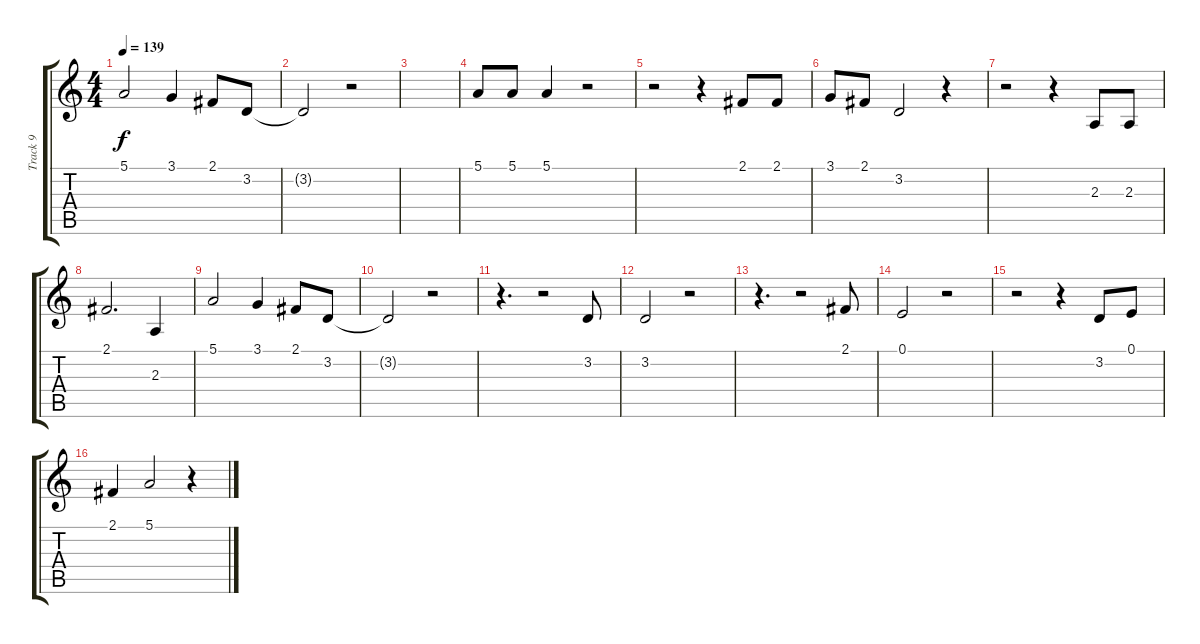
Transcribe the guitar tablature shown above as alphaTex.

\track ("Track 9" "Track 9") {instrument oboe}
\staff {score tabs}
\tuning (E4 B3 G3 D3 A2 E2) {hide}
\ts (4 4)
\tempo 139
\clef g2
\ks c
5.1.2{dy f} 3.1.4 2.1.8 3.2.8 |
3.2{t}.2 r.2 |
|
5.1.8 5.1.8 5.1.4 r.2 |
r.2 r.4 2.1.8 2.1.8 |
3.1.8 2.1.8 3.2.2 r.4 |
r.2 r.4 2.3.8 2.3.8 |
2.1.2{d} 2.3.4 |
5.1.2 3.1.4 2.1.8 3.2.8 |
3.2{t}.2 r.2 |
r.4{d} r.2 3.2.8 |
3.2.2 r.2 |
r.4{d} r.2 2.1.8 |
0.1.2 r.2 |
r.2 r.4 3.2.8 0.1.8 |
2.1.4 5.1.2 r.4
